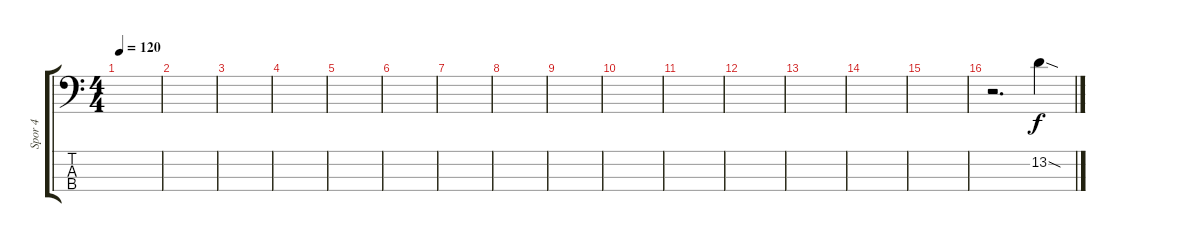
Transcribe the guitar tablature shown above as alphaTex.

\track ("Spor 4" "Spor 4") {instrument electricbassfinger}
\staff {score tabs}
\tuning (Gb2 Db2 Ab1 Eb1) {hide}
\ts (4 4)
\tempo 120
\clef f4
\ks c
|
|
|
|
|
|
|
|
|
|
|
|
|
|
|
r.2{d} 13.2{sod}.4
